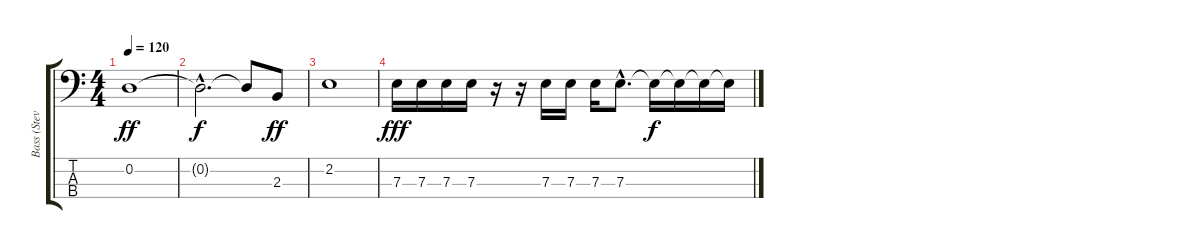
\track ("Bass (Steve)" "Bass (Stev") {instrument electricbassfinger}
\staff {score tabs}
\tuning (G2 D2 A1 E1) {hide}
\ts (4 4)
\tempo 120
\clef f4
\ks c
0.2.1{dy ff} |
0.2{hac t}.2{d dy f} 0.2{t}.8 2.3.8{dy ff} |
2.2.1 |
7.3.16{dy fff} 7.3.16 7.3.16 7.3.16 r.16 r.16 7.3.16 7.3.16 7.3.16 7.3{hac}.8{d} 7.3{t}.16{dy f} 7.3{t}.16 7.3{t}.16 7.3{t}.16
